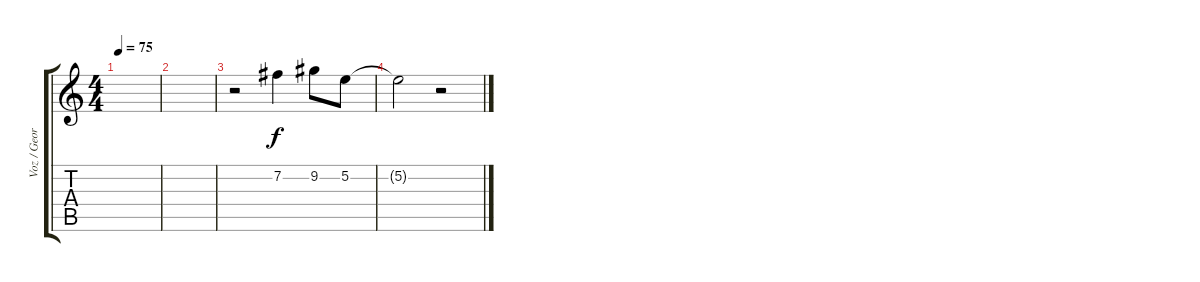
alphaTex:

\track ("Voz / George" "Voz / Geor") {instrument distortionguitar}
\staff {score tabs}
\tuning (E4 B3 G3 D3 A2 E2) {hide}
\ts (4 4)
\tempo 75
\clef g2
\ks c
|
|
r.2 7.2.4 9.2.8 5.2.8 |
5.2{t}.2 r.2
